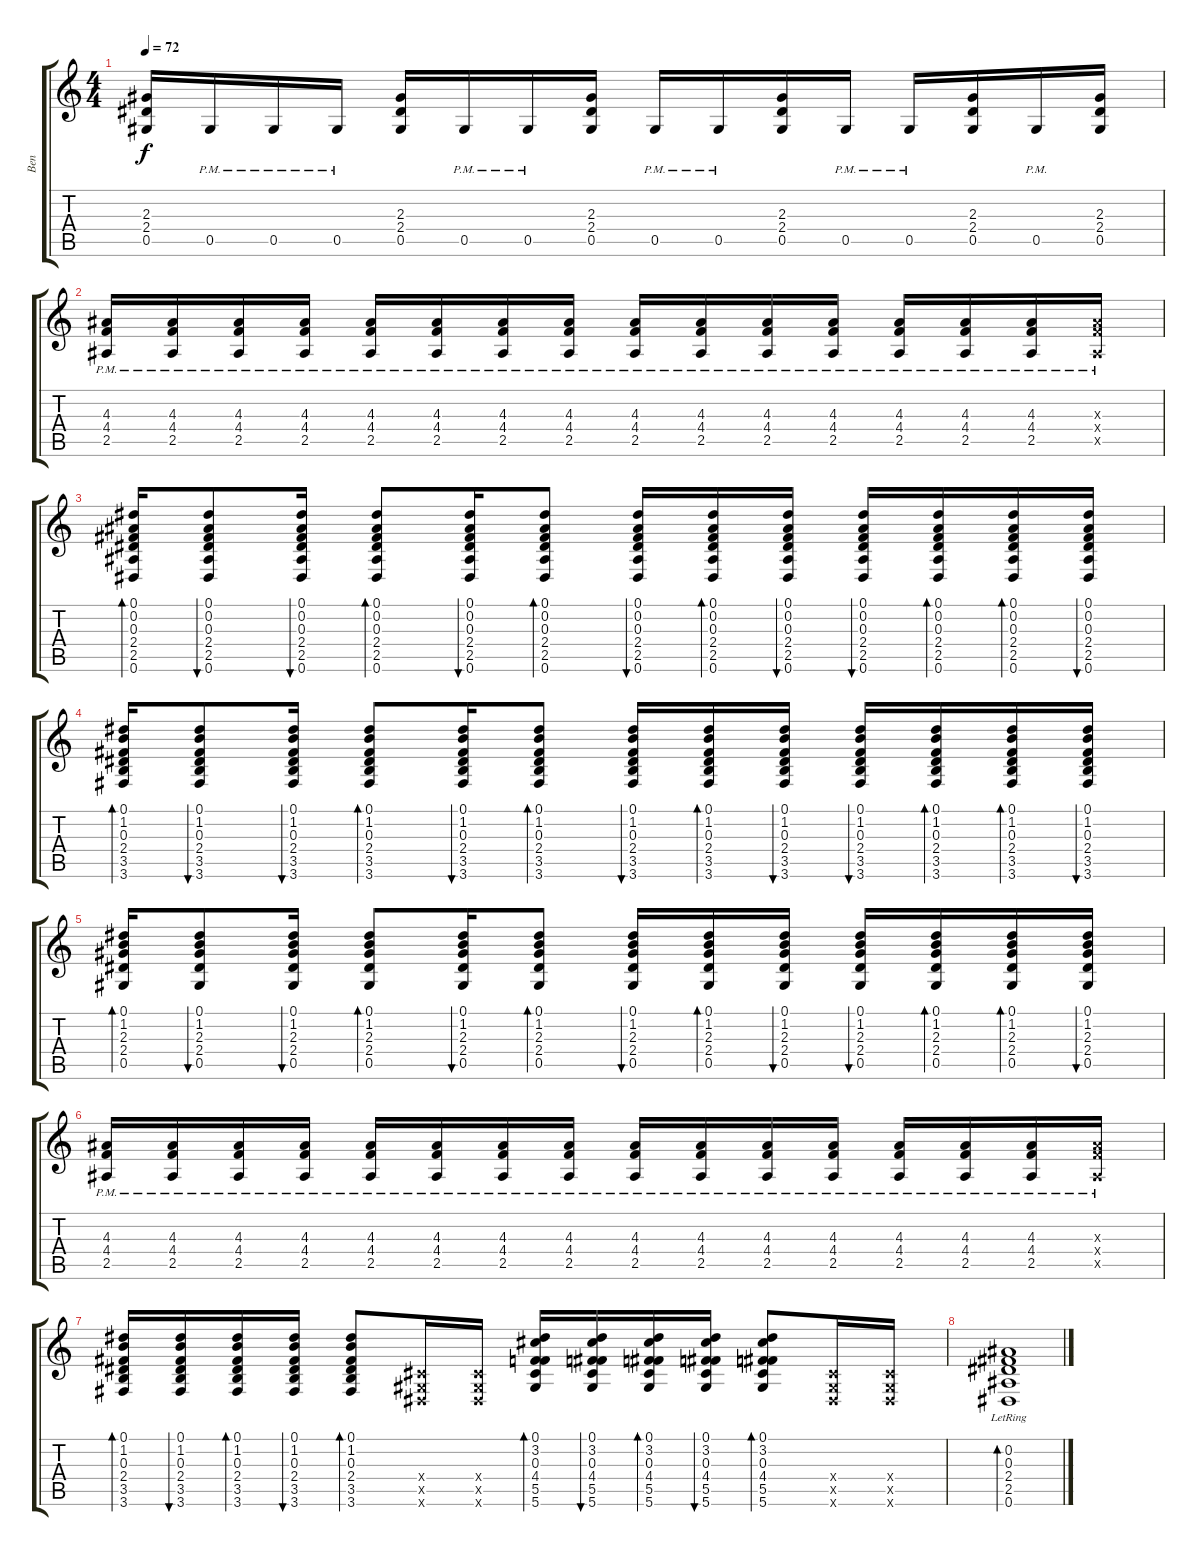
\track ("Ben " "Ben ") {instrument acousticguitarsteel}
\staff {score tabs}
\tuning (Eb4 Bb3 Gb3 Db3 Ab2 Eb2) {hide}
\ts (4 4)
\tempo 72
\clef g2
\ks c
(2.3 2.4 0.5).16{dy f} 0.5{pm}.16 0.5{pm}.16 0.5{pm}.16 (2.3 2.4 0.5).16 0.5{pm}.16 0.5{pm}.16 (2.3 2.4 0.5).16 0.5{pm}.16 0.5{pm}.16 (2.3 2.4 0.5).16 0.5{pm}.16 0.5{pm}.16 (2.3 2.4 0.5).16 0.5{pm}.16 (2.3 2.4 0.5).16 |
(4.3{pm} 4.4{pm} 2.5{pm}).16 (4.3{pm} 4.4{pm} 2.5{pm}).16 (4.3{pm} 4.4{pm} 2.5{pm}).16 (4.3{pm} 4.4{pm} 2.5{pm}).16 (4.3{pm} 4.4{pm} 2.5{pm}).16 (4.3{pm} 4.4{pm} 2.5{pm}).16 (4.3{pm} 4.4{pm} 2.5{pm}).16 (4.3{pm} 4.4{pm} 2.5{pm}).16 (4.3{pm} 4.4{pm} 2.5{pm}).16 (4.3{pm} 4.4{pm} 2.5{pm}).16 (4.3{pm} 4.4{pm} 2.5{pm}).16 (4.3{pm} 4.4{pm} 2.5{pm}).16 (4.3{pm} 4.4{pm} 2.5{pm}).16 (4.3{pm} 4.4{pm} 2.5{pm}).16 (4.3{pm} 4.4{pm} 2.5{pm}).16 (4.3{pm x} 4.4{pm x} 2.5{pm x}).16 |
(0.1 0.2 0.3 2.4 2.5 0.6).16{bd 30} (0.1 0.2 0.3 2.4 2.5 0.6).8{bu 60} (0.1 0.2 0.3 2.4 2.5 0.6).16{bu 30} (0.1 0.2 0.3 2.4 2.5 0.6).8{bd 30} (0.1 0.2 0.3 2.4 2.5 0.6).16{bu 30} (0.1 0.2 0.3 2.4 2.5 0.6).8{bd 30} (0.1 0.2 0.3 2.4 2.5 0.6).16{bu 30} (0.1 0.2 0.3 2.4 2.5 0.6).16{bd 30} (0.1 0.2 0.3 2.4 2.5 0.6).16{bu 30} (0.1 0.2 0.3 2.4 2.5 0.6).16{bu 30} (0.1 0.2 0.3 2.4 2.5 0.6).16{bd 30} (0.1 0.2 0.3 2.4 2.5 0.6).16{bd 30} (0.1 0.2 0.3 2.4 2.5 0.6).16{bu 30} |
(0.1 1.2 0.3 2.4 3.5 3.6).16{bd 30} (0.1 1.2 0.3 2.4 3.5 3.6).8{bu 60} (0.1 1.2 0.3 2.4 3.5 3.6).16{bu 30} (0.1 1.2 0.3 2.4 3.5 3.6).8{bd 30} (0.1 1.2 0.3 2.4 3.5 3.6).16{bu 30} (0.1 1.2 0.3 2.4 3.5 3.6).8{bd 30} (0.1 1.2 0.3 2.4 3.5 3.6).16{bu 30} (0.1 1.2 0.3 2.4 3.5 3.6).16{bd 30} (0.1 1.2 0.3 2.4 3.5 3.6).16{bu 30} (0.1 1.2 0.3 2.4 3.5 3.6).16{bu 30} (0.1 1.2 0.3 2.4 3.5 3.6).16{bd 30} (0.1 1.2 0.3 2.4 3.5 3.6).16{bd 30} (0.1 1.2 0.3 2.4 3.5 3.6).16{bu 30} |
(0.1 1.2 2.3 2.4 0.5).16{bd 30} (0.1 1.2 2.3 2.4 0.5).8{bu 60} (0.1 1.2 2.3 2.4 0.5).16{bu 30} (0.1 1.2 2.3 2.4 0.5).8{bd 30} (0.1 1.2 2.3 2.4 0.5).16{bu 30} (0.1 1.2 2.3 2.4 0.5).8{bd 30} (0.1 1.2 2.3 2.4 0.5).16{bu 30} (0.1 1.2 2.3 2.4 0.5).16{bd 30} (0.1 1.2 2.3 2.4 0.5).16{bu 30} (0.1 1.2 2.3 2.4 0.5).16{bu 30} (0.1 1.2 2.3 2.4 0.5).16{bd 30} (0.1 1.2 2.3 2.4 0.5).16{bd 30} (0.1 1.2 2.3 2.4 0.5).16{bu 30} |
(4.3{pm} 4.4{pm} 2.5{pm}).16 (4.3{pm} 4.4{pm} 2.5{pm}).16 (4.3{pm} 4.4{pm} 2.5{pm}).16 (4.3{pm} 4.4{pm} 2.5{pm}).16 (4.3{pm} 4.4{pm} 2.5{pm}).16 (4.3{pm} 4.4{pm} 2.5{pm}).16 (4.3{pm} 4.4{pm} 2.5{pm}).16 (4.3{pm} 4.4{pm} 2.5{pm}).16 (4.3{pm} 4.4{pm} 2.5{pm}).16 (4.3{pm} 4.4{pm} 2.5{pm}).16 (4.3{pm} 4.4{pm} 2.5{pm}).16 (4.3{pm} 4.4{pm} 2.5{pm}).16 (4.3{pm} 4.4{pm} 2.5{pm}).16 (4.3{pm} 4.4{pm} 2.5{pm}).16 (4.3{pm} 4.4{pm} 2.5{pm}).16 (4.3{pm x} 4.4{pm x} 2.5{pm x}).16 |
(0.1 1.2 0.3 2.4 3.5 3.6).16{bd 30} (0.1 1.2 0.3 2.4 3.5 3.6).16{bu 60} (0.1 1.2 0.3 2.4 3.5 3.6).16{bd 30} (0.1 1.2 0.3 2.4 3.5 3.6).16{bu 30} (0.1 1.2 0.3 2.4 3.5 3.6).8{bd 30} (0.4{x} 0.5{x} 0.6{x}).16 (0.4{x} 0.5{x} 0.6{x}).16 (0.1 3.2 0.3 4.4 5.5 5.6).16{bd 30} (0.1 3.2 0.3 4.4 5.5 5.6).16{bu 60} (0.1 3.2 0.3 4.4 5.5 5.6).16{bd 30} (0.1 3.2 0.3 4.4 5.5 5.6).16{bu 30} (0.1 3.2 0.3 4.4 5.5 5.6).8{bd 30} (0.4{x} 0.5{x} 0.6{x}).16 (0.4{x} 0.5{x} 0.6{x}).16 |
(0.2 0.3 2.4 2.5 0.6{lr}).1{bd 60}
